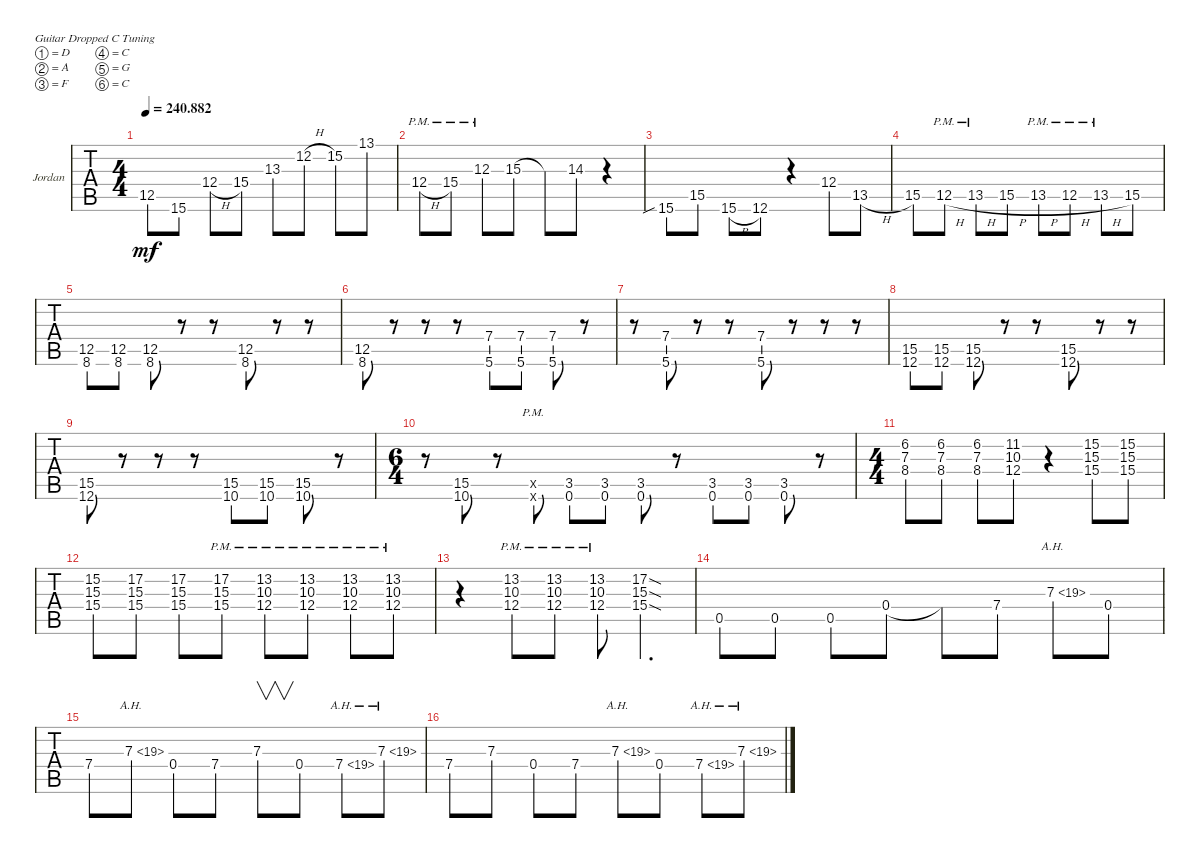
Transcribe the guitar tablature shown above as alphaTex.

\bracketExtendMode groupsimilarinstruments
\firstSystemTrackNameOrientation horizontal
\otherSystemsTrackNameOrientation horizontal
\track ("Jid-Lee" "Jordan") {instrument overdrivenguitar}
\staff {tabs}
\tuning (D4 A3 F3 C3 G2 C2)
\ts (4 4)
\tempo
240.882
\accidentals auto
\clef g2
\ottava regular
\simile none
\ks c
12.5.8{dy mf} 15.6.8 12.4{h}.8 15.4.8 13.3.8 12.2{h}.8 15.2.8 13.1.8 |
12.4{h pm}.8 15.4{pm}.8 12.3{pm}.8 15.3.8 15.3{t}.8 14.3.8 r.4 |
15.6{sib}.8 15.5.8 15.6{h}.8 12.6.8 r.4 12.4.8 13.5{h}.8 |
15.5.8 12.5{h pm}.8 13.5{h pm}.8 15.5{h}.8 13.5{h pm}.8 12.5{h pm}.8 13.5{h pm}.8 15.5.8 |
(12.5 8.6).8 (12.5 8.6).8 (12.5 8.6).8 r.8 r.8 (12.5 8.6).8 r.8 r.8 |
(12.5 8.6).8 r.8 r.8 r.8 (5.6 7.4).8 (5.6 7.4).8 (5.6 7.4).8 r.8 |
r.8 (5.6 7.4).8 r.8 r.8 (5.6 7.4).8 r.8 r.8 r.8 |
(12.6 15.5).8 (12.6 15.5).8 (12.6 15.5).8 r.8 r.8 (12.6 15.5).8 r.8 r.8 |
(12.6 15.5).8 r.8 r.8 r.8 (10.6 15.5).8 (10.6 15.5).8 (10.6 15.5).8 r.8 |
\ts (6 4)
r.8 (10.6 15.5).8 r.8 (0.6{pm x} 0.5{x}).8 (0.6 3.5).8 (0.6 3.5).8 (0.6 3.5).8 r.8 (0.6 3.5).8 (0.6 3.5).8 (0.6 3.5).8 r.8 |
\ts (4 4)
(7.3 8.4 6.2).8 (7.3 8.4 6.2).8 (7.3 8.4 6.2).8 (10.3 12.4 11.2).8 r.4 (15.4 15.3 15.2).8 (15.3 15.2 15.4).8 |
(15.2 15.3 15.4).8 (17.2 15.3 15.4).8 (17.2 15.3 15.4).8 (17.2{pm} 15.3{pm} 15.4{pm}).8 (13.2{pm} 12.4{pm} 10.3{pm}).8 (13.2{pm} 10.3{pm} 12.4{pm}).8 (13.2{pm} 10.3{pm} 12.4{pm}).8 (13.2{pm} 10.3{pm} 12.4{pm}).8 |
r.4 (13.2{pm} 12.4{pm} 10.3{pm}).8 (13.2{pm} 10.3{pm} 12.4{pm}).8 (13.2{pm} 10.3{pm} 12.4{pm}).8 (17.2{sod} 15.3{sod} 15.4{sod}).4{d} |
0.5.8 0.5.8 0.5.8 0.4.8 0.4{t}.8 7.4.8 7.3{ah 12}.8 0.4.8 |
7.4.8 7.3{ah 12}.8 0.4.8 7.4.8 7.3.8{v} 0.4.8 7.4{ah 12}.8 7.3{ah 12}.8 |
7.4.8 7.3.8 0.4.8 7.4.8 7.3{ah 12}.8 0.4.8 7.4{ah 12}.8 7.3{ah 12}.8
